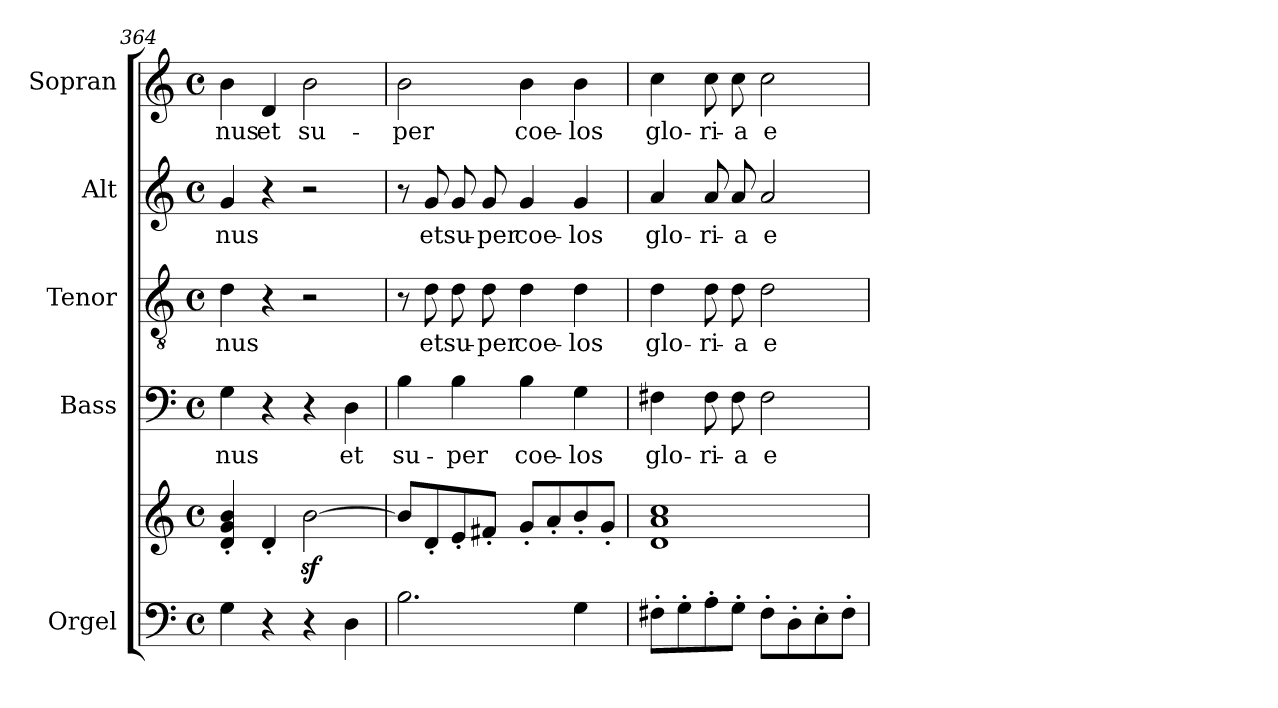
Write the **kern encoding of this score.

**kern	**kern	**kern	**text	**kern	**text	**kern	**text	**kern	**text
*part5	*part5	*part4	*part4	*part3	*part3	*part2	*part2	*part1	*part1
*staff6	*staff5	*staff4	*staff4	*staff3	*staff3	*staff2	*staff2	*staff1	*staff1
*I"Orgel	*	*I"Bass	*	*I"Tenor	*	*I"Alt	*	*I"Sopran	*
*I'Org.	*	*I'B.	*	*I'T.	*	*I'A.	*	*I'S.	*
*clefF4	*clefG2	*clefF4	*	*clefGv2	*	*clefG2	*	*clefG2	*
*k[]	*k[]	*k[]	*	*k[]	*	*k[]	*	*k[]	*
*C:	*C:	*C:	*	*C:	*	*C:	*	*C:	*
*M4/4	*M4/4	*M4/4	*	*M4/4	*	*M4/4	*	*M4/4	*
*met(c)	*met(c)	*met(c)	*	*met(c)	*	*met(c)	*	*met(c)	*
=364	=364	=364	=364	=364	=364	=364	=364	=364	=364
!	!	!	!LO:LY:b	!	!LO:LY:b	!	!LO:LY:b	!	!LO:LY:b
4G\	4d/'< 4g/'< 4b/'<	4G\	-nus	4d\	-nus	4g/	-nus	4b\	-nus
!	!	!	!	!	!	!	!	!	!LO:LY:b
4r	4d'</	4r	.	4r	.	4r	.	4d/	et
!	!	!	!	!	!	!	!	!	!LO:LY:b
4r	[2bz<\	4r	.	2r	.	2r	.	2b\	su-
!	!	!	!LO:LY:b	!	!	!	!	!	!
4D\	.	4D\	et	.	.	.	.	.	.
=365	=365	=365	=365	=365	=365	=365	=365	=365	=365
!	!	!	!LO:LY:b	!	!	!	!	!	!LO:LY:b
2.B\	8b/L]	4B\	su-	8r	.	8r	.	2b\	-per
!	!	!	!	!	!LO:LY:b	!	!LO:LY:b	!	!
.	8d'</	.	.	8d\	et	8g/	et	.	.
!	!	!	!LO:LY:b	!	!LO:LY:b	!	!LO:LY:b	!	!
.	8e'</	4B\	-per	8d\	su-	8g/	su-	.	.
!	!	!	!	!	!LO:LY:b	!	!LO:LY:b	!	!
.	8f#X'</J	.	.	8d\	-per	8g/	-per	.	.
!	!	!	!LO:LY:b	!	!LO:LY:b	!	!LO:LY:b	!	!LO:LY:b
.	8g'</L	4B\	coe-	4d\	coe-	4g/	coe-	4b\	coe-
.	8a'</	.	.	.	.	.	.	.	.
!	!	!	!LO:LY:b	!	!LO:LY:b	!	!LO:LY:b	!	!LO:LY:b
4G\	8b'</	4G\	-los	4d\	-los	4g/	-los	4b\	-los
.	8g'</J	.	.	.	.	.	.	.	.
=366	=366	=366	=366	=366	=366	=366	=366	=366	=366
!	!	!	!LO:LY:b	!	!LO:LY:b	!	!LO:LY:b	!	!LO:LY:b
8F#X'>\L	1d 1a 1cc	4F#X\	glo-	4d\	glo-	4a/	glo-	4cc\	glo-
8G'>\	.	.	.	.	.	.	.	.	.
!	!	!	!LO:LY:b	!	!LO:LY:b	!	!LO:LY:b	!	!LO:LY:b
8A'>\	.	8F#\	-ri-	8d\	-ri-	8a/	-ri-	8cc\	-ri-
!	!	!	!LO:LY:b	!	!LO:LY:b	!	!LO:LY:b	!	!LO:LY:b
8G'>\J	.	8F#\	-a	8d\	-a	8a/	-a	8cc\	-a
!	!	!	!LO:LY:b	!	!LO:LY:b	!	!LO:LY:b	!	!LO:LY:b
8F#'>\L	.	2F#\	e-	2d\	e-	2a/	e-	2cc\	e-
8D'>\	.	.	.	.	.	.	.	.	.
8E'>\	.	.	.	.	.	.	.	.	.
8F#'>\J	.	.	.	.	.	.	.	.	.
=	=	=	=	=	=	=	=	=	=
*-	*-	*-	*-	*-	*-	*-	*-	*-	*-
